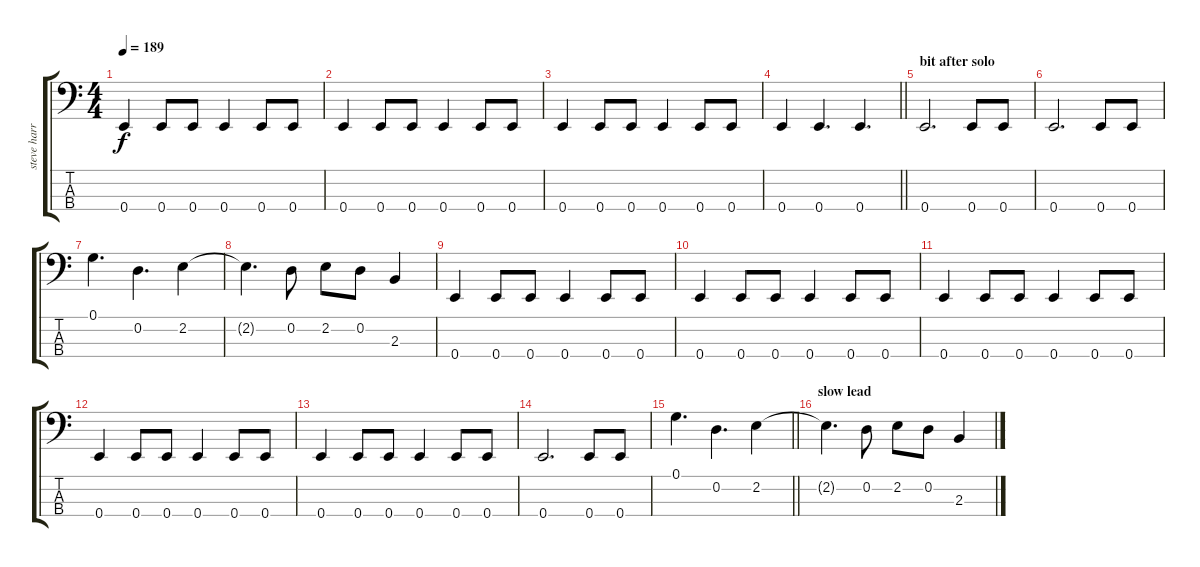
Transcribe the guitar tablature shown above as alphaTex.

\track ("steve harris" "steve harr") {instrument electricbassfinger}
\staff {score tabs}
\tuning (G2 D2 A1 E1) {hide}
\ts (4 4)
\tempo 189
\clef f4
\ks c
0.4.4{dy f} 0.4.8 0.4.8 0.4.4 0.4.8 0.4.8 |
0.4.4 0.4.8 0.4.8 0.4.4 0.4.8 0.4.8 |
0.4.4 0.4.8 0.4.8 0.4.4 0.4.8 0.4.8 |
\barLineRight lightlight
0.4.4 0.4.4{d} 0.4.4{d} |
\section ("" "bit after solo")
0.4.2{d} 0.4.8 0.4.8 |
0.4.2{d} 0.4.8 0.4.8 |
0.1.4{d} 0.2.4{d} 2.2.4 |
2.2{t}.4{d} 0.2.8 2.2.8 0.2.8 2.3.4 |
0.4.4 0.4.8 0.4.8 0.4.4 0.4.8 0.4.8 |
0.4.4 0.4.8 0.4.8 0.4.4 0.4.8 0.4.8 |
0.4.4 0.4.8 0.4.8 0.4.4 0.4.8 0.4.8 |
0.4.4 0.4.8 0.4.8 0.4.4 0.4.8 0.4.8 |
0.4.4 0.4.8 0.4.8 0.4.4 0.4.8 0.4.8 |
0.4.2{d} 0.4.8 0.4.8 |
\barLineRight lightlight
0.1.4{d} 0.2.4{d} 2.2.4 |
\section ("" "slow lead")
2.2{t}.4{d} 0.2.8 2.2.8 0.2.8 2.3.4
